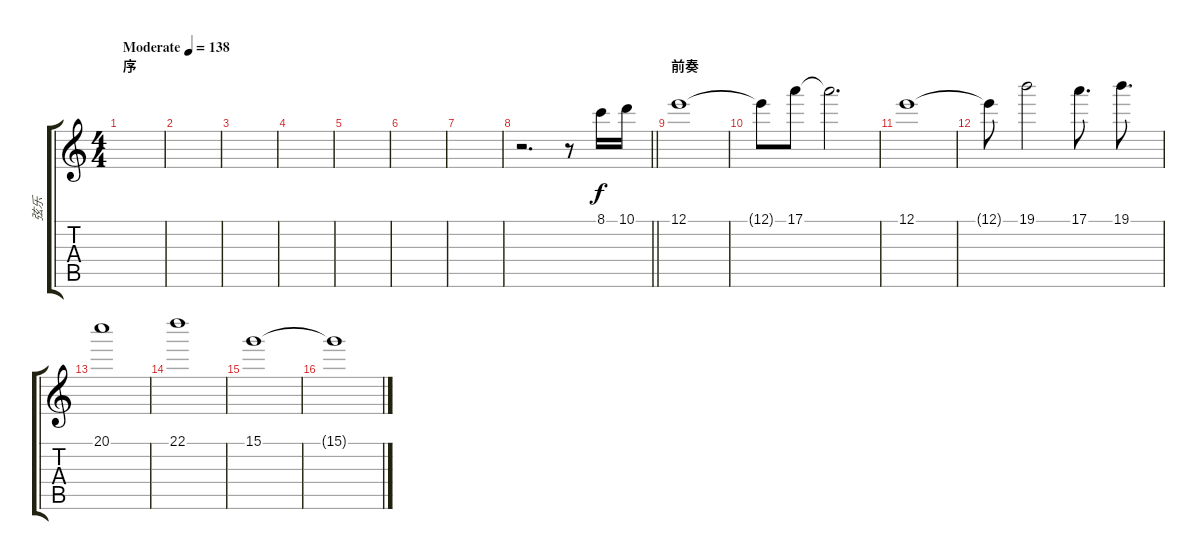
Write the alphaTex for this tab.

\track ("弦乐" "弦乐") {instrument stringensemble1}
\staff {score tabs}
\tuning (E5 B4 G4 D4 A3 E3) {hide}
\ts (4 4)
\section ("" "序")
\tempo (138 "Moderate")
\clef g2
\ks c
|
|
|
|
|
|
|
\barLineRight lightlight
r.2{d} r.8 8.1.16 10.1.16 |
\section ("" "前奏")
12.1.1 |
12.1{t}.8 17.1.8 17.1{t}.2{d} |
12.1.1 |
12.1{t}.8 19.1.2 17.1.8{d} 19.1.8{d} |
20.1.1 |
22.1.1 |
15.1.1 |
15.1{t}.1{volume 0}
